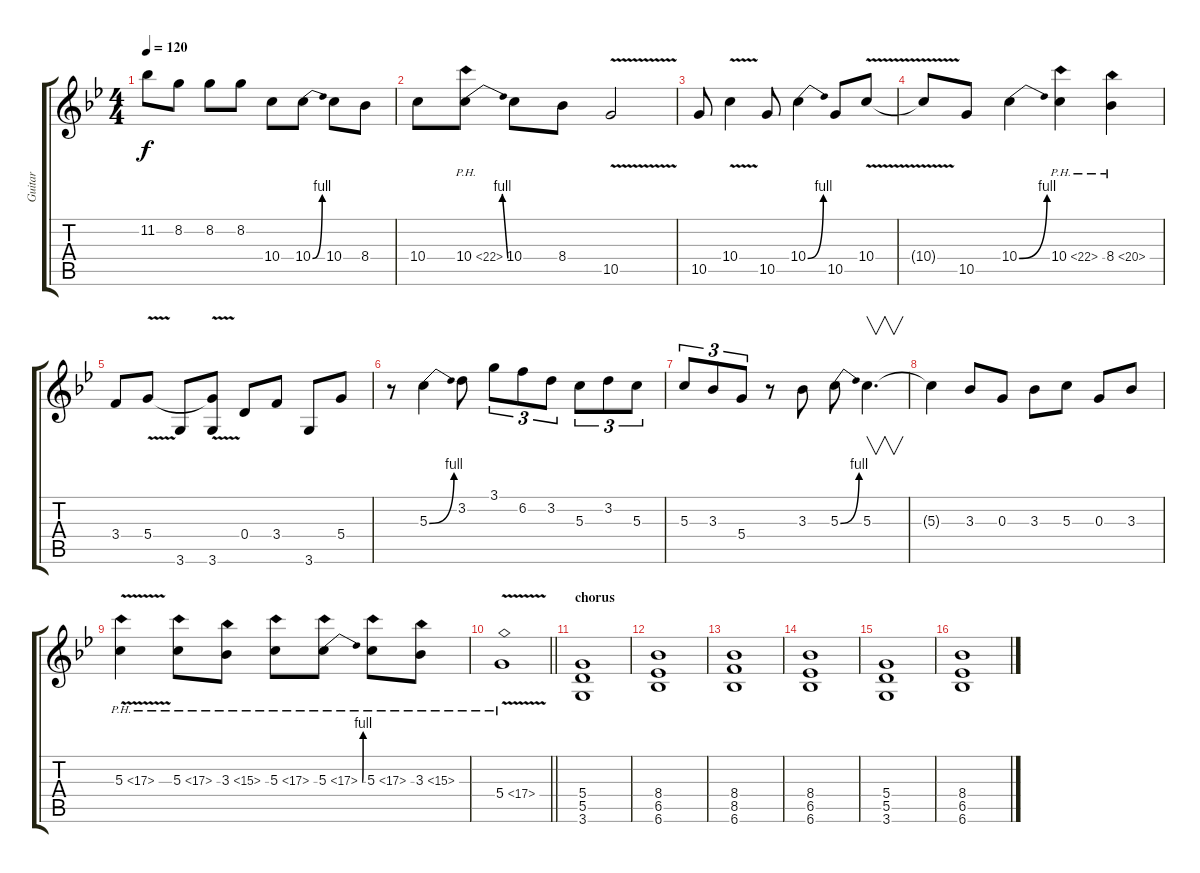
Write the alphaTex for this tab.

\track ("Guitar" "Guitar") {instrument overdrivenguitar}
\staff {score tabs}
\tuning (E4 B3 G3 D3 A2 E2) {hide}
\ts (4 4)
\tempo 120
\clef g2
\ks gminor
11.2.8{dy f} 8.2.8 8.2.8 8.2.8 10.4.8 10.4{be (bend 0 0 60 4)}.8 10.4.8 8.4.8 |
10.4.8 10.4{be (bend 0 0 60 4) ph 12}.8 10.4.8 8.4.8 10.5{v}.2 |
10.5.8 10.4{v}.4 10.5.8 10.4{be (bend 0 0 60 4)}.4 10.5.8 10.4{v}.8 |
10.4{v t}.8 10.5.8 10.4{be (bend 0 0 60 4)}.4 10.4{ph 12}.4 8.4{ph 12}.4 |
3.4.8 5.4{v}.8 3.6.8 (5.4{t} 3.6).8 0.4.8 3.4.8 3.6.8 5.4.8 |
r.8 5.3{be (bend 0 0 60 4)}.4 3.2.8 3.1.8{tu (3 2)} 6.2.8{tu (3 2)} 3.2.8{tu (3 2)} 5.3.8{tu (3 2)} 3.2.8{tu (3 2)} 5.3.8{tu (3 2)} |
5.3.8{tu (3 2)} 3.3.8{tu (3 2)} 5.4.8{tu (3 2)} r.8 3.3.8 5.3{be (bend 0 0 60 4)}.8 5.3.4{v d} |
5.3{t}.4 3.3.8 0.3.8 3.3.8 5.3.8 0.3.8 3.3.8 |
5.3{ph 12 v}.4 5.3{ph 12}.8 3.3{ph 12}.8 5.3{ph 12}.8 5.3{be (bend 0 0 60 4) ph 12}.8 5.3{ph 12}.8 3.3{ph 12}.8 |
\barLineRight lightlight
5.4{ph 12 v}.1 |
\section ("" "chorus ")
(5.4 5.5 3.6).1 |
(8.4 6.5 6.6).1 |
(8.4 8.5 6.6).1 |
(8.4 6.5 6.6).1 |
(5.4 5.5 3.6).1 |
(8.4 6.5 6.6).1
